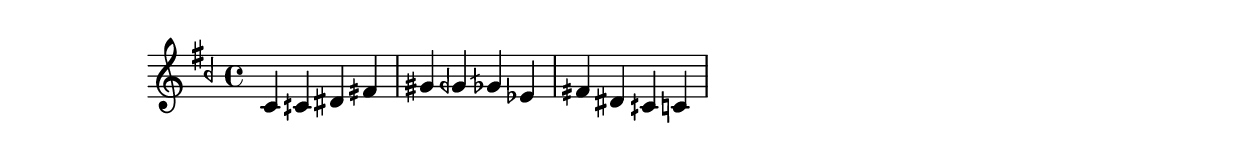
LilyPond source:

%% Do not edit this file; it is auto-generated from input/new
%% This file is in the public domain.
\version "2.11.55"
\header {
  texidoces = "
El «Makam» es un tipo de melodía de Turquía que
utiliza intervalos microtonales de 1/9 de tono.  Consulte el
archivo de inicio @code{makam-init.ly} (véase el 'Manual de
aprendizaje @version{}, 4.6.3 Otras fuentes de información' para
averiguar la situación de este archivo) para ver detalles de los
nombres de las notas y las alteraciones.

"
  doctitlees = "El «Makam»"

  lsrtags = "pitches,world-music"
  texidoc = "Makam is a type of melody from Turkey using 1/9th-tone
microtonal alterations.  Consult the initialization file
@code{makam-init.ly} (see the `Learning Manual @version{},
4.6.3 Other sources of information' for the location of this file)
for details of pitch names and alterations."
  doctitle = "Makam"
} % begin verbatim

% Initialize makam settings
\include "makam-init.ly"

\relative c' {
  \set Staff.keySignature = #`((3 . ,BAKIYE) (6 . ,(- KOMA)))
  c4 cc db fk
  gbm4 gfc gfb efk
  fk4 db cc c
}
